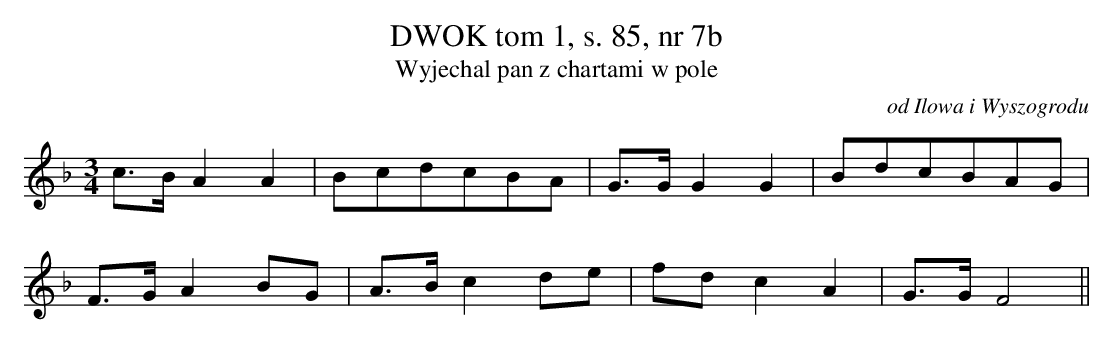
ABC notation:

X:1
T:DWOK tom 1, s. 85, nr 7b
T:Wyjechal pan z chartami w pole
O:od Ilowa i Wyszogrodu
M:3/4
L:1/16
K:F
c3BA4A4 | B2c2d2c2B2A2 |G3GG4G4 | B2d2c2B2A2G2 |
F3GA4B2G2 | A3Bc4d2e2 |f2d2c4A4 | G3GF8||
